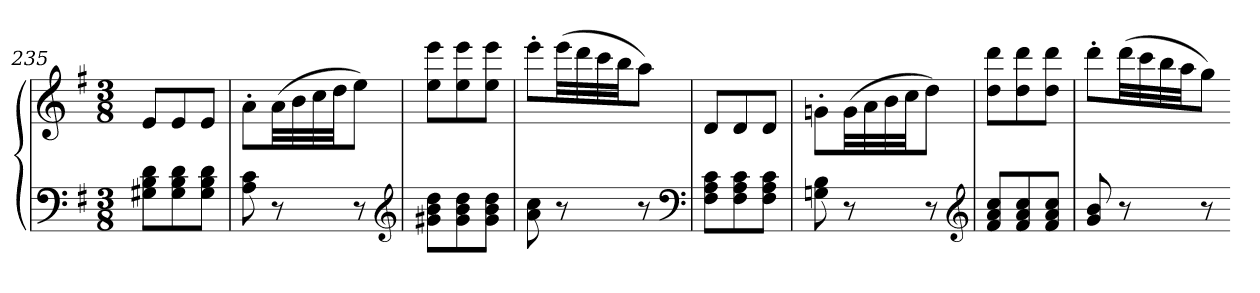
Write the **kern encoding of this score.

**kern	**kern
*part1	*part1
*staff2	*staff1
*clefF4	*clefG2
*k[f#]	*k[f#]
*G:	*G:
*M3/8	*M3/8
=235	=235
8G#X 8B 8dL	8eL
8G# 8B 8d	8e
8G# 8B 8dJ	8eJ
=236	=236
8A 8c	8a'L
8r	(32aLL
.	32b
.	32cc
.	32ddJJ
8r	8eeJ)
*clefG2	*
=237	=237
8g#X 8b 8ddL	8ee 8eeeL
8g# 8b 8dd	8ee 8eee
8g# 8b 8ddJ	8ee 8eeeJ
=238	=238
8a 8cc	8eee'L
8r	(32eeeLL
.	32ddd
.	32ccc
.	32bbJJ
8r	8aaJ)
*clefF4	*
=239	=239
8F# 8A 8cL	8dL
8F# 8A 8c	8d
8F# 8A 8cJ	8dJ
=240	=240
8Gn 8B	8gn'L
8r	(32gLL
.	32a
.	32b
.	32ccJJ
8r	8ddJ)
*clefG2	*
=241	=241
8f# 8a 8ccL	8dd 8dddL
8f# 8a 8cc	8dd 8ddd
8f# 8a 8ccJ	8dd 8dddJ
=242	=242
8g 8b	8ddd'L
8r	(32dddLL
.	32ccc
.	32bb
.	32aaJJ
8r	8ggJ)
=-	=-
*-	*-
